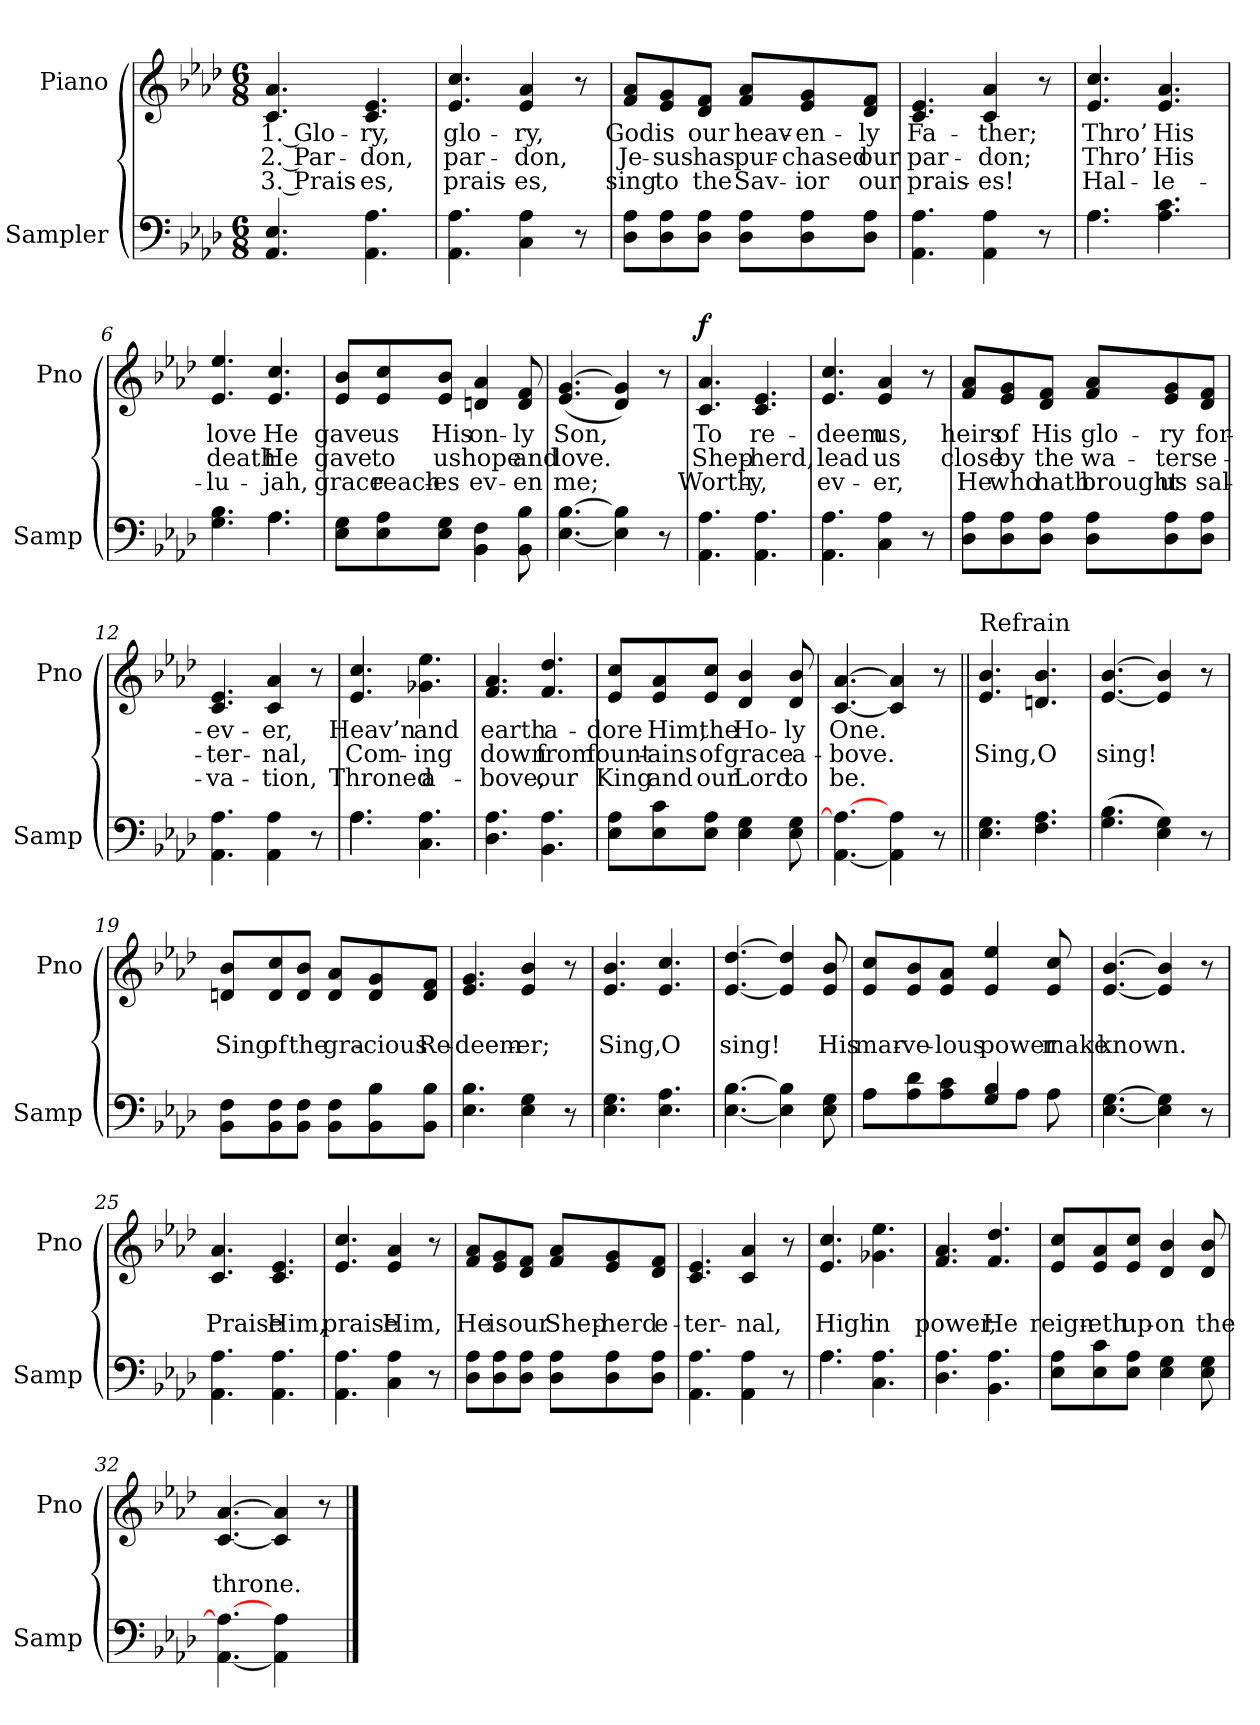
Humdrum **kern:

**kern	**kern	**text	**text	**text	**dynam
*part2	*part1	*part1	*part1	*part1	*part1
*staff2	*staff1	*staff1	*staff1	*staff1	*staff1
*I"Sampler	*I"Piano	*	*	*	*
*I'Samp	*I'Pno	*	*	*	*
*clefF4	*clefG2	*	*	*	*
*k[b-e-a-d-]	*k[b-e-a-d-]	*	*	*	*
*A-:	*A-:	*	*	*	*
*M6/8	*M6/8	*	*	*	*
=1	=1	=1	=1	=1	=1
4.AA- 4.E-	4.c 4.a-	1. Glo-	2. Par-	3. Prais-	.
4.AA- 4.A-	4.c 4.e-	-ry,	-don,	-es,	.
=2	=2	=2	=2	=2	=2
4.AA- 4.A-	4.e- 4.cc	glo-	par-	prais-	.
4C 4A-	4e- 4a-	-ry,	-don,	-es,	.
8r	8r	.	.	.	.
=3	=3	=3	=3	=3	=3
8D-\ 8A-\L	8f/ 8a-/L	God	Je-	sing	.
8D-\ 8A-\	8e-/ 8g/	is	-sus	to	.
8D-\ 8A-\J	8d-/ 8f/J	our	has	the	.
8D-\ 8A-\L	8f/ 8a-/L	heav-	pur-	Sav-	.
8D-\ 8A-\	8e-/ 8g/	-en-	-chased	-ior	.
8D-\ 8A-\J	8d-/ 8f/J	-ly	our	our	.
=4	=4	=4	=4	=4	=4
4.AA- 4.A-	4.c 4.e-	Fa-	par-	prais-	.
4AA- 4A-	4c 4a-	-ther;	-don;	-es!	.
8r	8r	.	.	.	.
=5	=5	=5	=5	=5	=5
*^	*	*	*	*	*
4.A-\	4.A-	4.e- 4.cc	Thro’	Thro’	Hal-	.
4.A- 4.c	4.ryy	4.e- 4.a-	His	His	-le-	.
=6	=6	=6	=6	=6	=6	=6
4.G 4.B-	4.ryy	4.e- 4.ee-	love	death	-lu-	.
4.A-\	4.A-	4.e- 4.cc	He	He	-jah,	.
*v	*v	*	*	*	*	*
=7	=7	=7	=7	=7	=7
8E-\ 8G\L	8e-/ 8b-/L	gave	gave	grace	.
8E-\ 8A-\	8e-/ 8cc/	us	to	reach-	.
8E-\ 8G\J	8e-/ 8b-/J	His	us	-es	.
4BB- 4F	4dn 4a-	on-	hope	ev-	.
8BB- 8B-	8d 8f	-ly	and	-en	.
=8	=8	=8	=8	=8	=8
[4.E- [4.B-	(4.e- [4.g	Son,	love.	me;	.
4E-] 4B-]	4d- 4g])	.	.	.	.
8r	8r	.	.	.	.
=9	=9	=9	=9	=9	=9
4.AA- 4.A-	4.c 4.a-	To	Shep-	Worth-	f
4.AA- 4.A-	4.c 4.e-	re-	-herd,	-y,	.
=10	=10	=10	=10	=10	=10
4.AA- 4.A-	4.e- 4.cc	-deem	lead	ev-	.
4C 4A-	4e- 4a-	us,	us	-er,	.
8r	8r	.	.	.	.
=11	=11	=11	=11	=11	=11
8D-\ 8A-\L	8f/ 8a-/L	heirs	close	He	.
8D-\ 8A-\	8e-/ 8g/	of	by	who	.
8D-\ 8A-\J	8d-/ 8f/J	His	the	hath	.
8D-\ 8A-\L	8f/ 8a-/L	glo-	wa-	brought	.
8D-\ 8A-\	8e-/ 8g/	-ry	-ters	us	.
8D-\ 8A-\J	8d-/ 8f/J	for-	e-	sal-	.
=12	=12	=12	=12	=12	=12
4.AA- 4.A-	4.c 4.e-	-ev-	-ter-	-va-	.
4AA- 4A-	4c 4a-	-er,	-nal,	-tion,	.
8r	8r	.	.	.	.
=13	=13	=13	=13	=13	=13
*^	*	*	*	*	*
4.A-\	4.A-	4.e- 4.cc	Heav’n	Com-	Throned	.
4.C 4.A-	4.ryy	4.g-X 4.ee-	and	-ing	a-	.
*v	*v	*	*	*	*	*
=14	=14	=14	=14	=14	=14
4.D- 4.A-	4.f 4.a-	earth	down	-bove,	.
4.BB- 4.A-	4.f 4.dd-	a-	from	our	.
=15	=15	=15	=15	=15	=15
8E-\ 8A-\L	8e-/ 8cc/L	-dore	fount-	King	.
8E-\ 8c\	8e-/ 8a-/	Him,	-ains	and	.
8E-\ 8A-\J	8e-/ 8cc/J	the	of	our	.
4E- 4G	4d- 4b-	Ho-	grace	Lord	.
8E- 8G	8d- 8b-	-ly	a-	to	.
=16	=16	=16	=16	=16	=16
[4.AA- 4.A-_	[4.c [4.a-	One.	-bove.	be.	.
4AA-] 4A-	4c] 4a-]	.	.	.	.
8r	8r	.	.	.	.
=17||	=17||	=17||	=17||	=17||	=17||
!	!LO:TX:t=Refrain	!	!	!	!
4.E- 4.G	4.e- 4.b-	.	Sing,	.	.
4.F 4.A-	4.dn 4.b-	.	O	.	.
=18	=18	=18	=18	=18	=18
(4.G 4.B-	[4.e- [4.b-	.	sing!	.	.
4E- 4G)	4e-] 4b-]	.	.	.	.
8r	8r	.	.	.	.
=19	=19	=19	=19	=19	=19
8BB-\ 8F\L	8dn/ 8b-/L	.	Sing	.	.
8BB-\ 8F\	8d/ 8cc/	.	of	.	.
8BB-\ 8F\J	8d/ 8b-/J	.	the	.	.
8BB-\ 8F\L	8d/ 8a-/L	.	gra-	.	.
8BB-\ 8B-\	8d/ 8g/	.	-cious	.	.
8BB-\ 8B-\J	8d/ 8f/J	.	Re-	.	.
=20	=20	=20	=20	=20	=20
4.E- 4.B-	4.e- 4.g	.	-deem-	.	.
4E- 4G	4e- 4b-	.	-er;	.	.
8r	8r	.	.	.	.
=21	=21	=21	=21	=21	=21
4.E- 4.G	4.e- 4.b-	.	Sing,	.	.
4.E- 4.A-	4.e- 4.cc	.	O	.	.
=22	=22	=22	=22	=22	=22
[4.E- [4.B-	[4.e- [4.dd-	.	sing!	.	.
4E-] 4B-]	4e-] 4dd-]	.	.	.	.
8E- 8G	8e- 8b-	.	His	.	.
=23	=23	=23	=23	=23	=23
*^	*	*	*	*	*
8A-\L	8A-\L	8e-/ 8cc/L	.	mar-	.	.
8A-\ 8d-\	4.ryy	8e-/ 8b-/	.	-ve-	.	.
8A-\ 8c\J	.	8e-/ 8a-/J	.	-lous	.	.
4G 4B-	.	4e- 4ee-	.	power	.	.
.	8A-\J	.	.	.	.	.
8A-\	8ryy	8e- 8cc	.	make	.	.
*v	*v	*	*	*	*	*
=24	=24	=24	=24	=24	=24
[4.E- [4.G	[4.e- [4.b-	.	known.	.	.
4E-] 4G]	4e-] 4b-]	.	.	.	.
8r	8r	.	.	.	.
=25	=25	=25	=25	=25	=25
4.AA- 4.A-	4.c 4.a-	.	Praise	.	.
4.AA- 4.A-	4.c 4.e-	.	Him,	.	.
=26	=26	=26	=26	=26	=26
4.AA- 4.A-	4.e- 4.cc	.	praise	.	.
4C 4A-	4e- 4a-	.	Him,	.	.
8r	8r	.	.	.	.
=27	=27	=27	=27	=27	=27
8D-\ 8A-\L	8f/ 8a-/L	.	He	.	.
8D-\ 8A-\	8e-/ 8g/	.	is	.	.
8D-\ 8A-\J	8d-/ 8f/J	.	our	.	.
8D-\ 8A-\L	8f/ 8a-/L	.	Shep-	.	.
8D-\ 8A-\	8e-/ 8g/	.	-herd	.	.
8D-\ 8A-\J	8d-/ 8f/J	.	e-	.	.
=28	=28	=28	=28	=28	=28
4.AA- 4.A-	4.c 4.e-	.	-ter-	.	.
4AA- 4A-	4c 4a-	.	-nal,	.	.
8r	8r	.	.	.	.
=29	=29	=29	=29	=29	=29
*^	*	*	*	*	*
4.A-\	4.A-	4.e- 4.cc	.	High	.	.
4.C 4.A-	4.ryy	4.g-X 4.ee-	.	in	.	.
*v	*v	*	*	*	*	*
=30	=30	=30	=30	=30	=30
4.D- 4.A-	4.f 4.a-	.	power,	.	.
4.BB- 4.A-	4.f 4.dd-	.	He	.	.
=31	=31	=31	=31	=31	=31
8E-\ 8A-\L	8e-/ 8cc/L	.	reign-	.	.
8E-\ 8c\	8e-/ 8a-/	.	-eth	.	.
8E-\ 8A-\J	8e-/ 8cc/J	.	up-	.	.
4E- 4G	4d- 4b-	.	-on	.	.
8E- 8G	8d- 8b-	.	the	.	.
=32	=32	=32	=32	=32	=32
[4.AA- 4.A-_	[4.c [4.a-	.	throne.	.	.
4AA-] 4A-	4c] 4a-]	.	.	.	.
8ryy	8r	.	.	.	.
==	==	==	==	==	==
*-	*-	*-	*-	*-	*-
